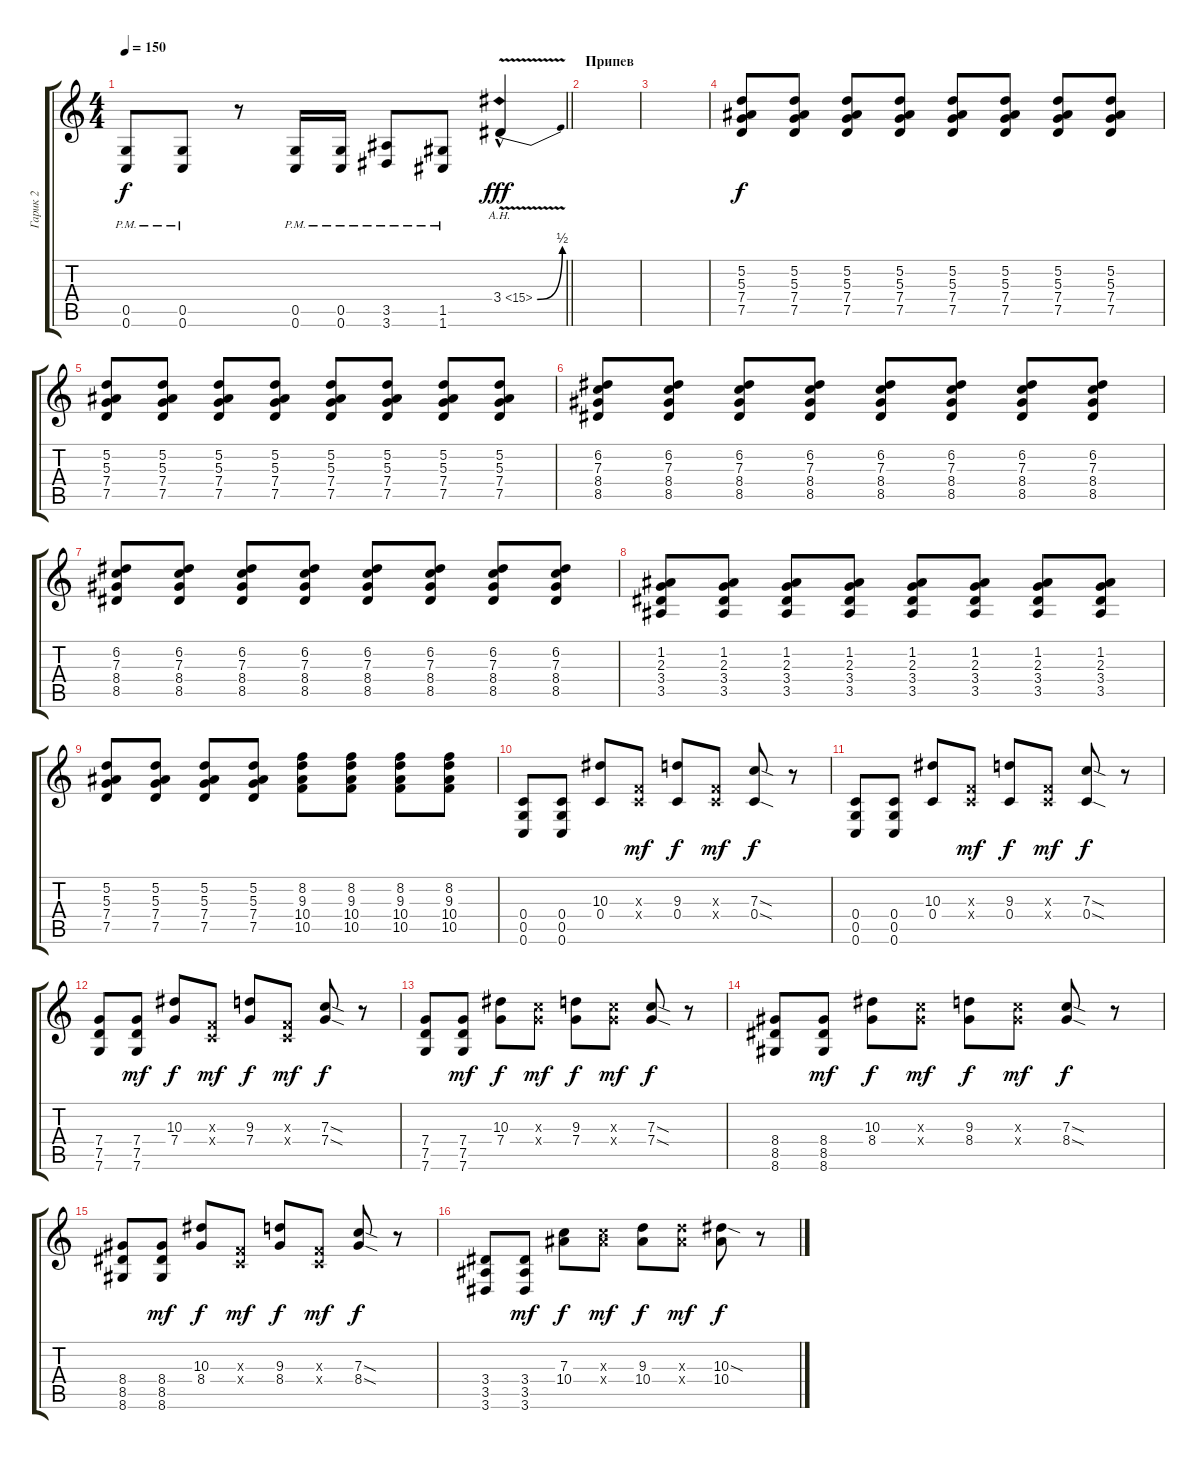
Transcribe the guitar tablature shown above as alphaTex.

\track ("Гарик 2" "Гарик 2") {instrument distortionguitar}
\staff {score tabs}
\tuning (D4 A3 F3 C3 G2 C2) {hide}
\ts (4 4)
\tempo 150
\clef g2
\barLineRight lightlight
\ks c
(0.5{pm} 0.6{pm}).8{dy f} (0.5{pm} 0.6{pm}).8 r.8 (0.5{pm} 0.6{pm}).16 (0.5{pm} 0.6{pm}).16 (3.5{pm} 3.6{pm}).8 (1.5{pm} 1.6{pm}).8 3.4{be (bend 0 0 60 2) ah 12 v hac}.4{dy fff} |
\section ("" "Припев")
|
|
(5.2 5.3 7.4 7.5).8{dy f} (5.2 5.3 7.4 7.5).8 (5.2 5.3 7.4 7.5).8 (5.2 5.3 7.4 7.5).8 (5.2 5.3 7.4 7.5).8 (5.2 5.3 7.4 7.5).8 (5.2 5.3 7.4 7.5).8 (5.2 5.3 7.4 7.5).8 |
(5.2 5.3 7.4 7.5).8 (5.2 5.3 7.4 7.5).8 (5.2 5.3 7.4 7.5).8 (5.2 5.3 7.4 7.5).8 (5.2 5.3 7.4 7.5).8 (5.2 5.3 7.4 7.5).8 (5.2 5.3 7.4 7.5).8 (5.2 5.3 7.4 7.5).8 |
(6.2 7.3 8.4 8.5).8 (6.2 7.3 8.4 8.5).8 (6.2 7.3 8.4 8.5).8 (6.2 7.3 8.4 8.5).8 (6.2 7.3 8.4 8.5).8 (6.2 7.3 8.4 8.5).8 (6.2 7.3 8.4 8.5).8 (6.2 7.3 8.4 8.5).8 |
(6.2 7.3 8.4 8.5).8 (6.2 7.3 8.4 8.5).8 (6.2 7.3 8.4 8.5).8 (6.2 7.3 8.4 8.5).8 (6.2 7.3 8.4 8.5).8 (6.2 7.3 8.4 8.5).8 (6.2 7.3 8.4 8.5).8 (6.2 7.3 8.4 8.5).8 |
(1.2 2.3 3.4 3.5).8 (1.2 2.3 3.4 3.5).8 (1.2 2.3 3.4 3.5).8 (1.2 2.3 3.4 3.5).8 (1.2 2.3 3.4 3.5).8 (1.2 2.3 3.4 3.5).8 (1.2 2.3 3.4 3.5).8 (1.2 2.3 3.4 3.5).8 |
(5.2 5.3 7.4 7.5).8 (5.2 5.3 7.4 7.5).8 (5.2 5.3 7.4 7.5).8 (5.2 5.3 7.4 7.5).8 (8.2 9.3 10.4 10.5).8 (8.2 9.3 10.4 10.5).8 (8.2 9.3 10.4 10.5).8 (8.2 9.3 10.4 10.5).8 |
(0.4 0.5 0.6).8 (0.4 0.5 0.6).8 (10.3 0.4).8 (0.3{x} 0.4{x}).8{dy mf} (9.3 0.4).8{dy f} (0.3{x} 0.4{x}).8{dy mf} (7.3{sod} 0.4{sod}).8{dy f} r.8 |
(0.4 0.5 0.6).8 (0.4 0.5 0.6).8 (10.3 0.4).8 (0.3{x} 0.4{x}).8{dy mf} (9.3 0.4).8{dy f} (0.3{x} 0.4{x}).8{dy mf} (7.3{sod} 0.4{sod}).8{dy f} r.8 |
(7.4 7.5 7.6).8 (7.4 7.5 7.6).8{dy mf} (10.3 7.4).8{dy f} (0.3{x} 0.4{x}).8{dy mf} (9.3 7.4).8{dy f} (0.3{x} 0.4{x}).8{dy mf} (7.3{sod} 7.4{sod}).8{dy f} r.8 |
(7.4 7.5 7.6).8 (7.4 7.5 7.6).8{dy mf} (10.3 7.4).8{dy f} (7.3{x} 7.4{x}).8{dy mf} (9.3 7.4).8{dy f} (7.3{x} 7.4{x}).8{dy mf} (7.3{sod} 7.4{sod}).8{dy f} r.8 |
(8.4 8.5 8.6).8 (8.4 8.5 8.6).8{dy mf} (10.3 8.4).8{dy f} (7.3{x} 8.4{x}).8{dy mf} (9.3 8.4).8{dy f} (7.3{x} 8.4{x}).8{dy mf} (7.3{sod} 8.4{sod}).8{dy f} r.8 |
(8.4 8.5 8.6).8 (8.4 8.5 8.6).8{dy mf} (10.3 8.4).8{dy f} (0.3{x} 0.4{x}).8{dy mf} (9.3 8.4).8{dy f} (0.3{x} 0.4{x}).8{dy mf} (7.3{sod} 8.4{sod}).8{dy f} r.8 |
(3.4 3.5 3.6).8 (3.4 3.5 3.6).8{dy mf} (7.3 10.4).8{dy f} (7.3{x} 10.4{x}).8{dy mf} (9.3 10.4).8{dy f} (9.3{x} 10.4{x}).8{dy mf} (10.3{sod} 10.4).8{dy f} r.8
